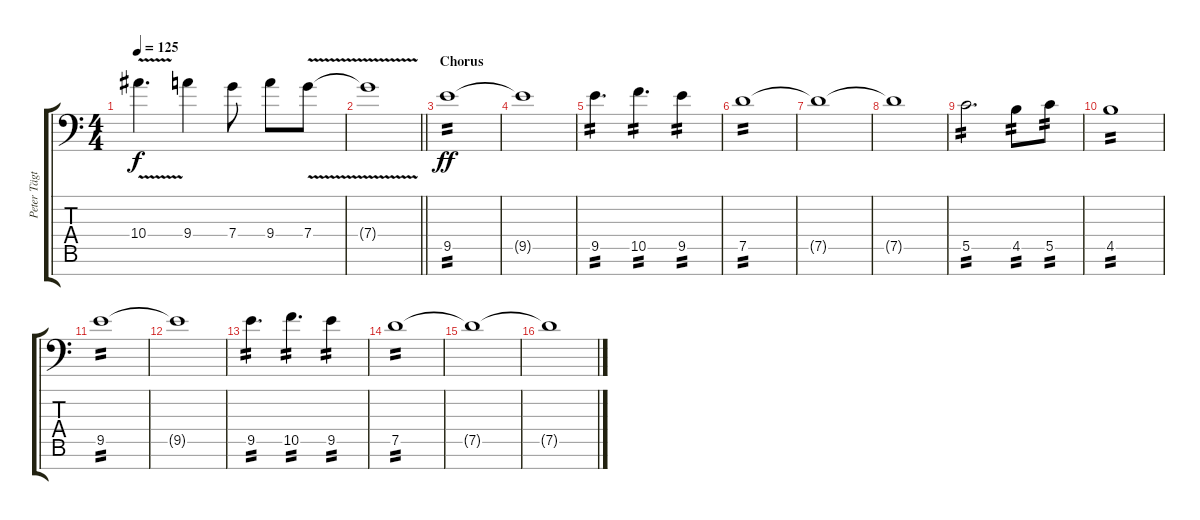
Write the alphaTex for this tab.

\track ("Peter Tägtgren (Lead Guitar I)" "Peter Tägt") {instrument distortionguitar}
\staff {score tabs}
\tuning (D4 A3 F3 C3 G2 D2 A1) {hide}
\ts (4 4)
\tempo 125
\clef f4
\ks c
10.4{v}.4{d dy f} 9.4.4 7.4.8 9.4.8 7.4{v}.8 |
\barLineRight lightlight
7.4{t}.1 |
\section ("" "Chorus ")
9.5.1{tp 2 dy ff} |
9.5{t}.1 |
9.5.4{d tp 2} 10.5.4{d tp 2} 9.5.4{tp 2} |
7.5.1{tp 2} |
7.5{t}.1 |
7.5{t}.1 |
5.5.2{d tp 2} 4.5.8{tp 2} 5.5.8{tp 2} |
4.5.1{tp 2} |
9.5.1{tp 2} |
9.5{t}.1 |
9.5.4{d tp 2} 10.5.4{d tp 2} 9.5.4{tp 2} |
7.5.1{tp 2} |
7.5{t}.1 |
7.5{t}.1
